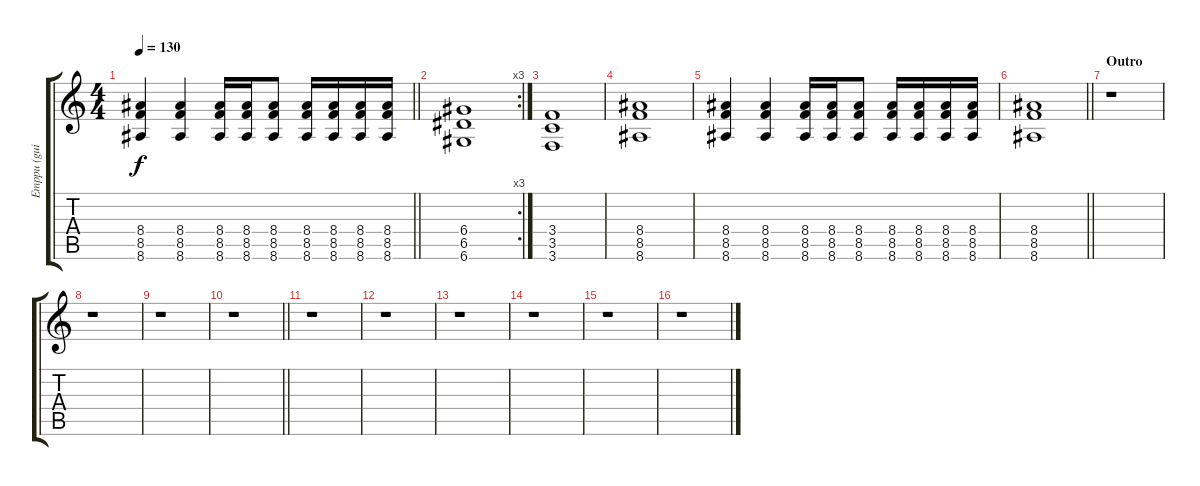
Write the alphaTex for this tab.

\track ("Emppu (guitar 2)" "Emppu (gui") {instrument overdrivenguitar}
\staff {score tabs}
\tuning (E4 B3 G3 D3 A2 D2) {hide}
\ts (4 4)
\tempo 130
\clef g2
\barLineRight lightlight
\ks c
(8.4 8.5 8.6).4{dy f} (8.4 8.5 8.6).4 (8.4 8.5 8.6).16 (8.4 8.5 8.6).16 (8.4 8.5 8.6).8 (8.4 8.5 8.6).16 (8.4 8.5 8.6).16 (8.4 8.5 8.6).16 (8.4 8.5 8.6).16 |
\rc 3
(6.4 6.5 6.6).1 |
(3.4 3.5 3.6).1 |
(8.4 8.5 8.6).1 |
(8.4 8.5 8.6).4 (8.4 8.5 8.6).4 (8.4 8.5 8.6).16 (8.4 8.5 8.6).16 (8.4 8.5 8.6).8 (8.4 8.5 8.6).16 (8.4 8.5 8.6).16 (8.4 8.5 8.6).16 (8.4 8.5 8.6).16 |
\barLineRight lightlight
(8.4 8.5 8.6).1 |
\section ("" "Outro")
r.1 |
r.1 |
r.1 |
\barLineRight lightlight
r.1 |
r.1 |
r.1 |
r.1 |
r.1 |
r.1 |
r.1
